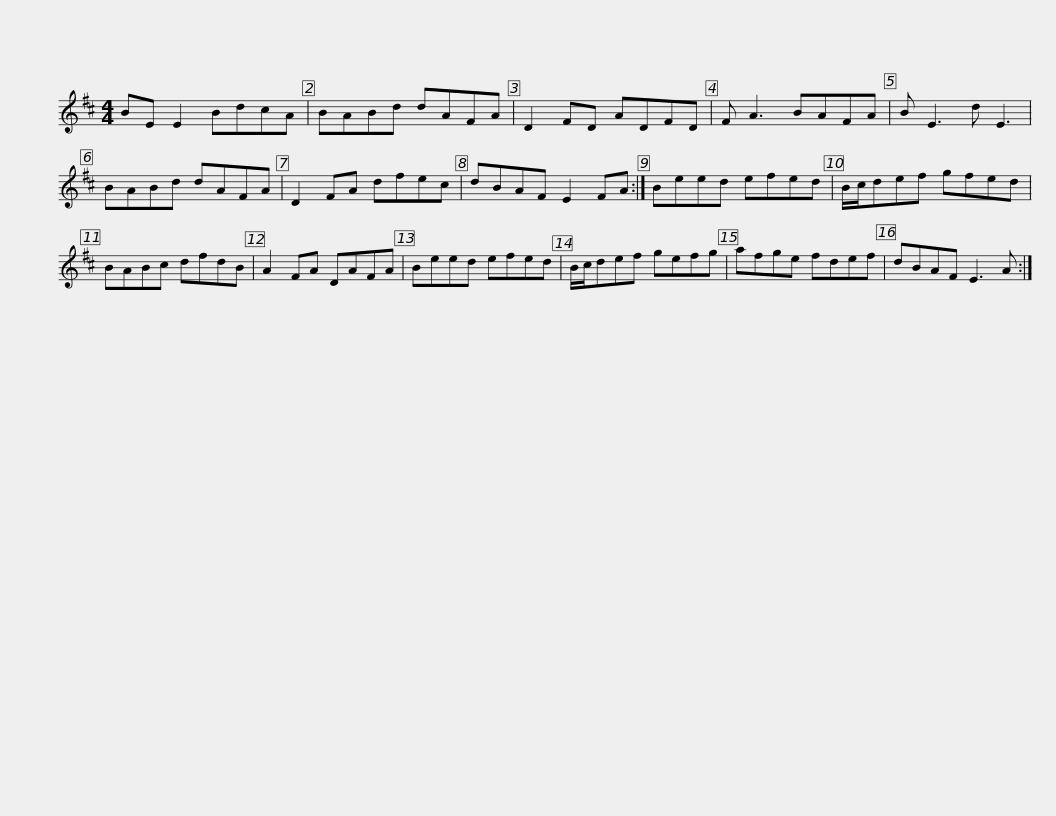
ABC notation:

X:1
L:1/8
M:4/4
I:linebreak $
K:D
V:1 treble
V:1
 BE E2 BdcA | BABd dAFA | D2 FD ADFD | F A3 BAFA | B E3 d E3 | %5
 BABd dAFA |$ D2 FA dfec | dBAF E2 FA :| Beed efed | B/c/def gfed | %10
 BABc dfdB |$ A2 FA DAFA | Beed efed | B/c/def gefg | afge fdef | %15
 dBAF E3 A :| %16
